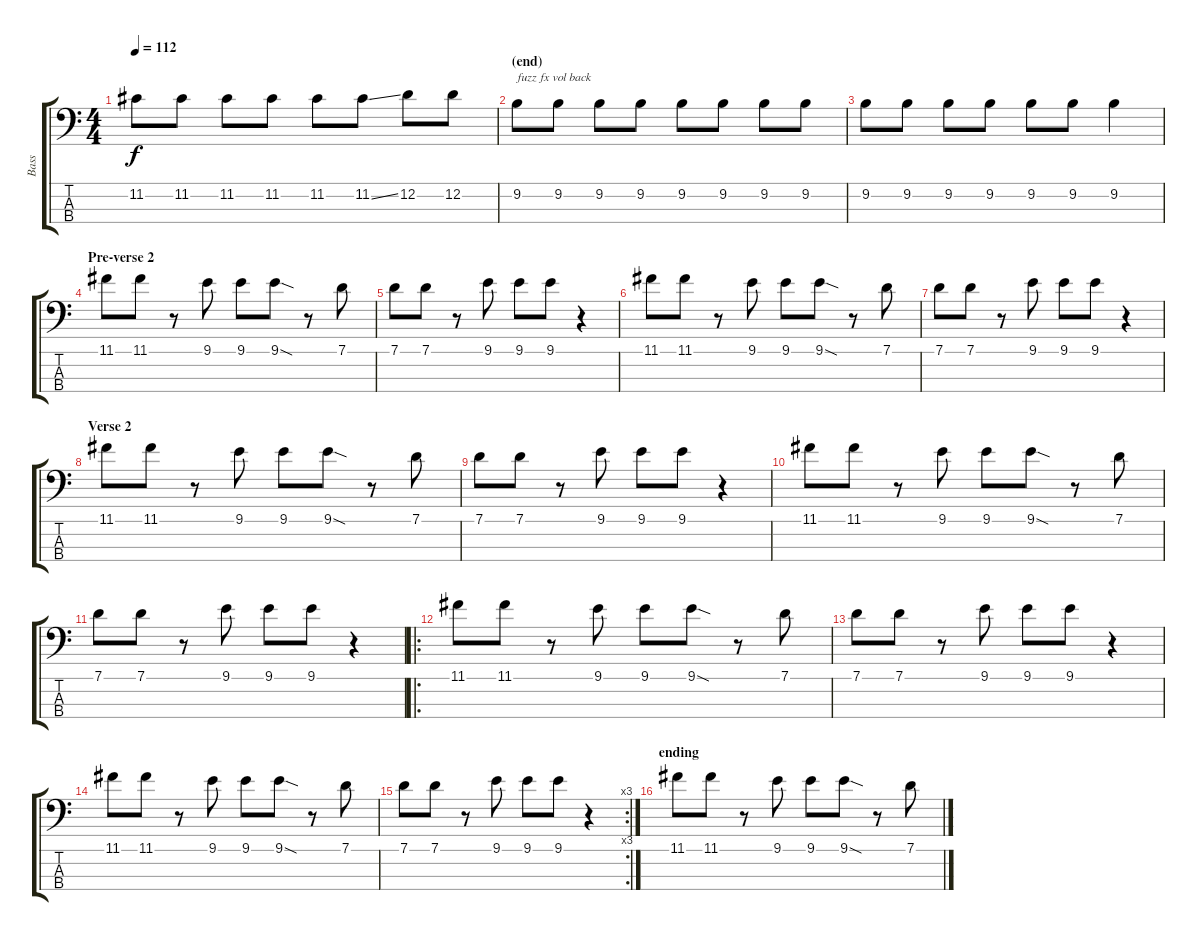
\track ("Bass" "Bass") {instrument electricbassfinger}
\staff {score tabs}
\tuning (G2 D2 A1 E1) {hide}
\ts (4 4)
\tempo 112
\clef f4
\ks c
11.2.8{dy f} 11.2.8 11.2.8 11.2.8 11.2.8 11.2{ss}.8 12.2.8 12.2.8 |
\section ("" "(end)")
9.2.8{txt "fuzz fx vol back"} 9.2.8 9.2.8 9.2.8 9.2.8 9.2.8 9.2.8 9.2.8 |
9.2.8 9.2.8 9.2.8 9.2.8 9.2.8 9.2.8 9.2.4 |
\section ("" "Pre-verse 2")
11.1.8 11.1.8 r.8 9.1.8 9.1.8 9.1{sod}.8 r.8 7.1.8 |
7.1.8 7.1.8 r.8 9.1.8 9.1.8 9.1.8 r.4 |
11.1.8 11.1.8 r.8 9.1.8 9.1.8 9.1{sod}.8 r.8 7.1.8 |
7.1.8 7.1.8 r.8 9.1.8 9.1.8 9.1.8 r.4 |
\section ("" "Verse 2")
11.1.8 11.1.8 r.8 9.1.8 9.1.8 9.1{sod}.8 r.8 7.1.8 |
7.1.8 7.1.8 r.8 9.1.8 9.1.8 9.1.8 r.4 |
11.1.8 11.1.8 r.8 9.1.8 9.1.8 9.1{sod}.8 r.8 7.1.8 |
7.1.8 7.1.8 r.8 9.1.8 9.1.8 9.1.8 r.4 |
\ro
11.1.8 11.1.8 r.8 9.1.8 9.1.8 9.1{sod}.8 r.8 7.1.8 |
7.1.8 7.1.8 r.8 9.1.8 9.1.8 9.1.8 r.4 |
11.1.8 11.1.8 r.8 9.1.8 9.1.8 9.1{sod}.8 r.8 7.1.8 |
\rc 3
7.1.8 7.1.8 r.8 9.1.8 9.1.8 9.1.8 r.4 |
\section ("" "ending")
11.1.8 11.1.8 r.8 9.1.8 9.1.8 9.1{sod}.8 r.8 7.1.8
